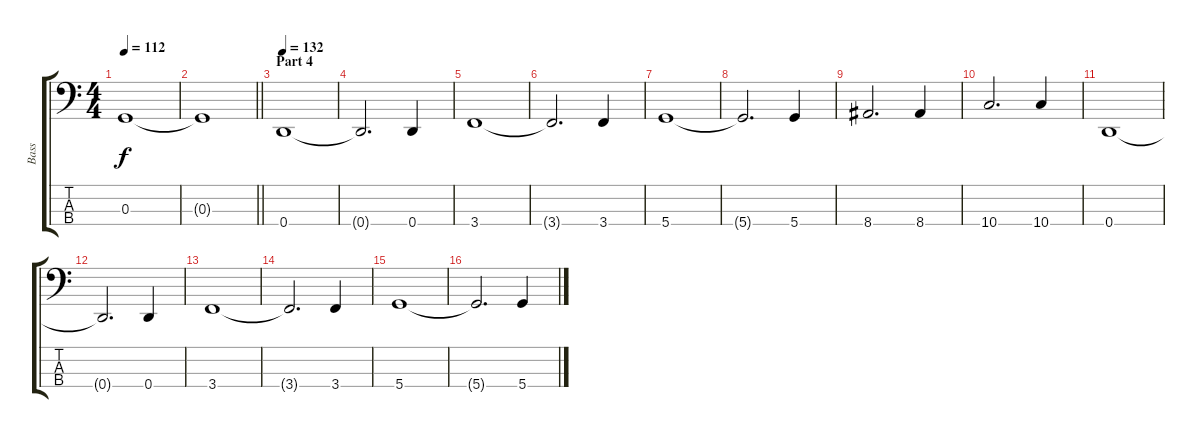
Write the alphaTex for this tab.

\track ("Bass" "Bass") {instrument electricbassfinger}
\staff {score tabs}
\tuning (F2 C2 G1 D1) {hide}
\ts (4 4)
\tempo 112
\clef f4
\ks c
0.3{t}.1{dy f} |
\barLineRight lightlight
0.3{t}.1 |
\section ("" "Part 4")
\tempo 132
0.4.1 |
0.4{t}.2{d} 0.4.4 |
3.4.1 |
3.4{t}.2{d} 3.4.4 |
5.4.1 |
5.4{t}.2{d} 5.4.4 |
8.4.2{d} 8.4.4 |
10.4.2{d} 10.4.4 |
0.4.1 |
0.4{t}.2{d} 0.4.4 |
3.4.1 |
3.4{t}.2{d} 3.4.4 |
5.4.1 |
5.4{t}.2{d} 5.4.4
